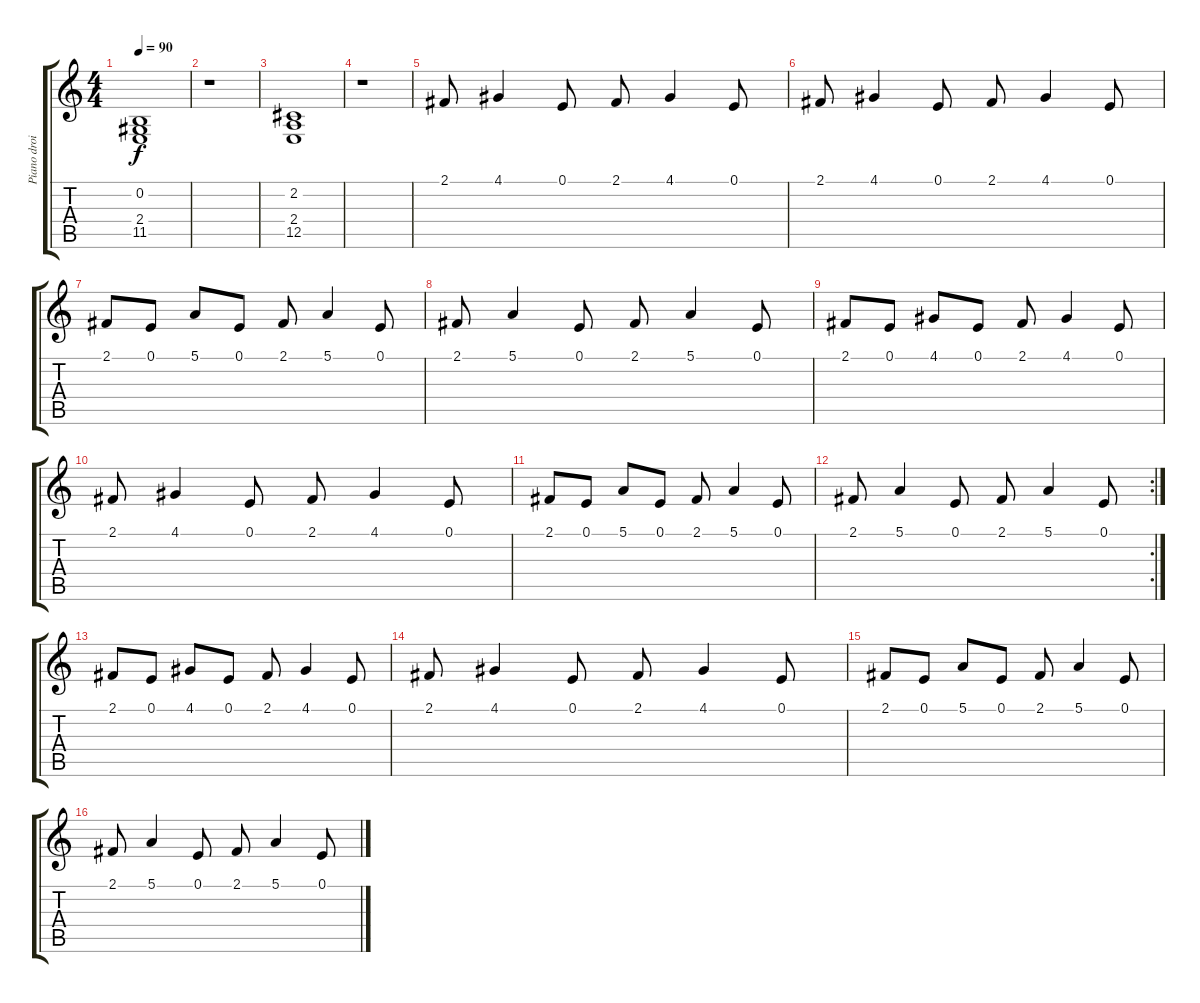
\track ("Piano droit" "Piano droi") {instrument acousticgrandpiano}
\staff {score tabs}
\tuning (E4 B3 G3 D3 A2 E2) {hide}
\ts (4 4)
\tempo 90
\clef g2
\ks c
(0.2 2.4 11.5).1{dy f} |
r.1 |
(2.2 2.4 12.5).1 |
r.1 |
2.1.8 4.1.4 0.1.8 2.1.8 4.1.4 0.1.8 |
2.1.8 4.1.4 0.1.8 2.1.8 4.1.4 0.1.8 |
2.1.8 0.1.8 5.1.8 0.1.8 2.1.8 5.1.4 0.1.8 |
2.1.8 5.1.4 0.1.8 2.1.8 5.1.4 0.1.8 |
2.1.8 0.1.8 4.1.8 0.1.8 2.1.8 4.1.4 0.1.8 |
2.1.8 4.1.4 0.1.8 2.1.8 4.1.4 0.1.8 |
2.1.8 0.1.8 5.1.8 0.1.8 2.1.8 5.1.4 0.1.8 |
\rc 2
2.1.8 5.1.4 0.1.8 2.1.8 5.1.4 0.1.8 |
2.1.8 0.1.8 4.1.8 0.1.8 2.1.8 4.1.4 0.1.8 |
2.1.8 4.1.4 0.1.8 2.1.8 4.1.4 0.1.8 |
2.1.8 0.1.8 5.1.8 0.1.8 2.1.8 5.1.4 0.1.8 |
2.1.8 5.1.4 0.1.8 2.1.8 5.1.4 0.1.8
